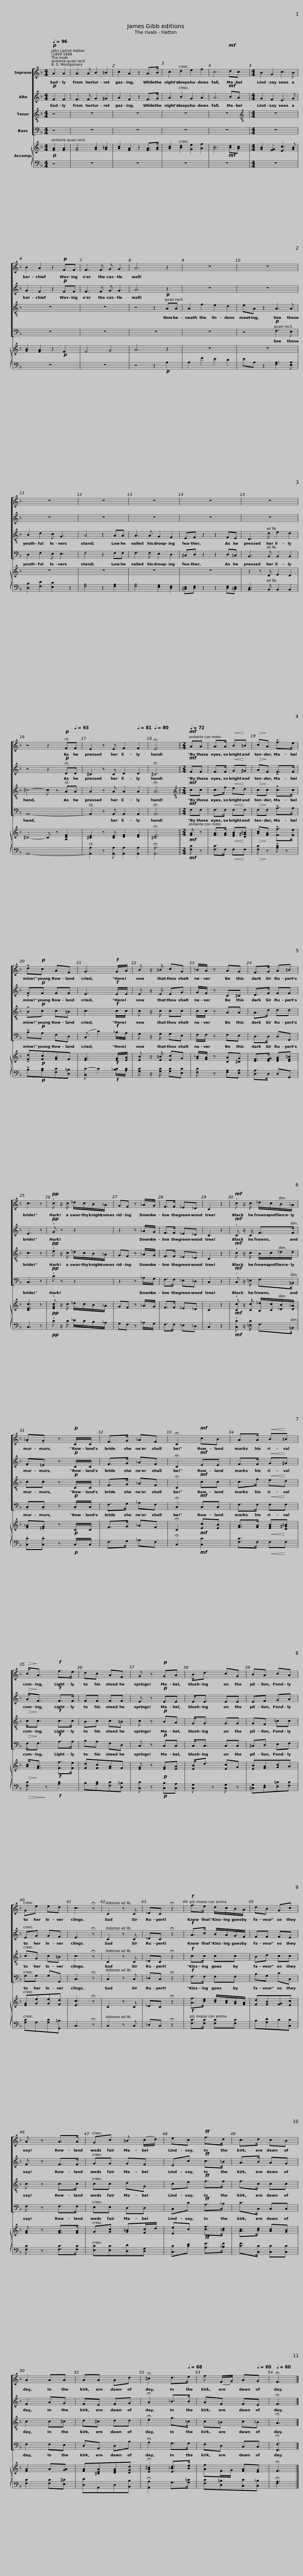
X:1
%%score [ 1 2 3 4 ] { 5 | 6 }
L:1/8
Q:1/4=96
M:4/4
I:linebreak $
K:F
V:1 treble
V:2 treble
V:3 treble-8
V:4 bass
V:5 treble
V:6 bass
V:1
!p! A2 A2 | A3 A B2 =B2 | c2 A2 z2 A>B | c2 d2 e2 f2 | c6!mf! dc |$ %5
[M:4/4] B2 G2 c3 B | B2 A2 z2!p! FF | F3 F G G3 | A6 z2 | z8 |$ %10
 z8 | z8 | z8 | z8 | z8 |$ %15
 z8 | z4 z2!p![Q:1/4=95] F[Q:1/4=93]F |[Q:1/4=90] E2[Q:1/4=88] z[Q:1/4=86] E[Q:1/4=84] F2[Q:1/4=81] F2 |[Q:1/4=80] !fermata!E6 ||$[M:2/4][Q:1/4=72]!mf![Q:1/4=72][Q:1/4=72][Q:1/4=72][Q:1/4=72] AA | %20
 A>A!<(! B!<)!=B |!>(! c!>)!A !>!f>e | !>!d!p!c AF | G3!f! G/A/ |$ B z/ =B/ cG | %25
 _B/A/ z AG | F>G A=B | c3 z |!pp! !wedge!c z/ c/ _d/c/B/_A/ |$ GF z _A/G/ | %30
 F>F _E_D | C2 z2 |!mf! !wedge!c z/ c/ _d/c/B/_A/ |$ ._A.G z!p! C/C/ | F>G _AF | %35
 !fermata!C2!mf! cB | A>A!<(! B!<)!=B |$!>(! c<!>)!A!f! f>e | dc AF | G z!p! GA | %40
 B<d cG | BA cA |$ Ge ed | c3 !fermata!z | C2 z C | %45
 _DC !fermata!z2 |!f! f>e d/c/B/A/ | dB Gc |$ A z A>A | Gc =B (c/d/) | %50
 ec!ff! f>d | c>d cB |$ A2 AA | AA Ad |[Q:1/4=36] !fermata!^c2[Q:1/4=70] d>[Q:1/4=68]e | %55
[Q:1/4=66] f[Q:1/4=65] (F/[Q:1/4=64]G/)[Q:1/4=62] A[Q:1/4=60]G |[Q:1/4=60] !fermata!F3 |] %57
V:2
!p! F2 F2 | F3 F G2 ^G2 | A2 F2 z2 F>G | A2 B2 G2 A2 | A6!mf! BA |$ %5
[M:4/4] G2 F2 E3 G | G2 F2 z2!p! FF | F3 F G G3 | A6 z2 | z8 |$ %10
 z8 | z8 | z8 | z8 | z8 |$ %15
 z8 | z4 z2!p! DD | ^C2 z C D2 D2 | !fermata!^C6 ||$[M:2/4]!mf! FF | %20
 F>F!<(! G!<)!^G |!>(! A!>)!F !>!F>F | !>!F!p!F FF | E3!f! E/E/ |$ E z/ E/ EG | %25
 G/F/ z C^C | D>F FF | E3 z |!pp! !wedge!G z z2 |$ z2 z _A/G/ | %30
 F>F _E_D | C2 z2 |!mf! !wedge!C z/ C/ F>F |$ .F.=E z!p! C/C/ | F>G _AF | %35
 !fermata!C2!mf! EE | F>F!<(! G!<)!^G |$!>(! A<!>)!F!f! F>F | FF FF | E z!p! EE | %40
 E<E EE | EF GA |$ EG GF | E3 !fermata!z | C2 z C | %45
 _DC !fermata!z2 |!f! A>c B/A/G/F/ | FF FE |$ F z F>F | GG GF | %50
 Ec!ff! c>_B | A>B AG |$ F2 AG | FE FG | !fermata!A2 _B>B | %55
 AF FE | !fermata!F3 |] %57
V:3
 z4 | z8 | z8 | z8 | z8 |$ %5
[M:4/4][K:treble-8] z8 | z8 | z8 | z4 z2!p! AA | A2 f2 e2 d2 |$ %10
 eA z2 A3 A | B2 d2 c G3 | A4 z2 AA | A3 A G2 F2 | EF z2 z2 FE |$ %15
 D3 d e2 d2 | ^c4- c z AA | A2 z A A2 A2 | !fermata!A6 ||$[M:2/4][K:treble-8]!mf! cc | %20
 c>f!<(! e!<)!d |!>(! c!>)!c !>!c>c | !>!B!p!c c=B | c3!f! c/c/ |$ c z/ c/ cc | %25
 c/c/ z AA | A>d dd | c3 z |!pp! !wedge!e z/ c/ _d/c/B/_A/ |$ GF z _A/G/ | %30
 F>F _E_D | C2 z2 |!mf! !wedge!c z/ c/ B/c/_d/d/ |$ .c.c z!p! C/C/ | F>G _AF | %35
 !fermata!C2!mf! cc | c>f!<(! e!<)!d |$!>(! c<!>)!c!f! c>c | Bc c=B | c z!p! BA | %40
 G<G GG | GF =cc |$ cG c=B | c3 !fermata!z | C2 z C | %45
 _DC !fermata!z2 |!f! c>c cc | Bd cc |$ c z c>c | cc dG | %50
 ce!ff! f>f | f>c cc |$ c2 c^c | d^c dd | !fermata!e2 g>=c | %55
 c=B c_B | !fermata!A3 |] %57
V:4
 z4 | z8 | z8 | z8 | z8 |$ %5
[M:4/4] z8 | z8 | z8 | z8 | z8 |$ %10
 z4!p! F,3 E, | D,2 F,2 E, E,3 | F,4 z2 F,F, | F,3 F, E,2 D,2 | ^C,D, z2 z2 D,=C, |$ %15
 B,,3 B,, B,,2 B,,2 | A,,8- | A,,2 z A,, A,,2 A,,2 | !fermata!A,,6 ||$[M:2/4]!mf! F,F, | %20
 F,>F,!<(! F,!<)!F, |!>(! F,!>)!F, !>!A,>A, | !>!B,!p!A, F,D, | (C, C2)!f! _B,/A,/ |$ G, z/ G,/ G,E, | %25
 F,/F,/ z F,E, | D,>D, D,G,, | C,3 z |!pp! !wedge!C z z2 |$ z2 z _A,/G,/ | %30
 F,>F, _E,_D, | C,2 z2 |!mf! !wedge!C, z/ =E,/ F,>=B,, |$ .C,.C, z!p! C,/C,/ | F,>G, _A,F, | %35
 !fermata!C,2!mf! C,C, | F,>F,!<(! F,!<)!F, |$!>(! F,<!>)!F,!f! A,>A, | B,A, F,D, | C, z!p! C,C, | %40
 C,<C, C,C, | ^C,D, E,F, |$ G,G, G,G,, | C,3 !fermata!z | C,2 z C, | %45
 _D,C, !fermata!z2 |!f! F,>F, F,F, | B,G, CC, |$ F, z F,>F, | E,E, D,D, | %50
 C,C!ff! A,>_B, | C>C, C,C, |$ F,2 F,E, | D,A,, D,B, | !fermata!A,2 G,>G, | %55
 F,D, C,C, | !fermata![F,,F,]3 |] %57
V:5
!p! [FA]2 [FA]2 | [FA]4 [GB]2 [G=B]2 | [Ac]2 [FA]2 z2 [FA]>[GB] | [Ac]2 [Bd]2 [Ge]2 [Af]2 | [Ac]6!mf! [Bd][Ac] |$ %5
[M:4/4] [GB]2 [FG]2 [Ec]3 [GB] | [GB]2 [FA]2 z2!p! F2 | F4 G4 | A6 z2 | z8 |$ %10
 z8 | z8 | z8 | z8 | z8 |$ %15
 z2 z D E2 D2 | ^C4- C z [A,DF]2 | [^CE]2 z [CE] [DF]2 [DF]2 | !fermata![^CE]6 ||$[M:2/4]!mf! [FA] z | %20
 [FA]>[FA]!<(! [EGB]!<)![D^G=B] |!>(! [Ac]!>)![FA] !>![Ff]>[Fe] | !>![Fd]!p![Fc][FA]F | [EG]3!f! [EG]/[EA]/ |$ [EB] z/ [E=B]/ [Ec]G | %25
 [G_B]/[FA]/ z [CA][^CG] | [DF]>[DFG] [DFA][DF=B] | [CEc]3 z |!pp! !wedge![EGc] z/ c/ _d/c/B/_A/ |$ GF z _A/G/ | %30
 F>F _E_D | C2 z2 |!mf! !wedge![Cc] z/ [Cc]/ [B,_d]/[Cc]/[_DB]/[D_A]/ |$ .[F_A].[=EG] z!p! C/C/ | F>G _AF | %35
 !fermata!C2!mf! [Ec][EB] | [FA]>[FA]!<(! [EGB]!<)![D^G=B] |$!>(! [Ac]<!>)![FA]!f! [Ff]>[Fe] | [Fd][Fc][FA]F | [EG] z!p! [EG][EA] | %40
 [EB]<d [Ec]G | [EB][FA][Gc]A |$ [EG][Ge][Ge][Fd] | [Ec]3 !fermata!z | C2 z C | %45
 _DC !fermata!z2 |!f! [Af]>[ce] [Bd]/[Ac]/[GB]/[FA]/ | [Fd][FB][FG][Ec] |$ [FA] z [FA]>[FA] | G[Gc] [G=B][Fc]/d/ | %50
 [Ee]c!ff! [cf]>[_Bd] | [Ac]>[Bd] [Ac][GB] |$ [FA]2 A[GA] | [FA][^CEA][DFA][DGd] | !fermata![EA^c]2 [E_Bd]>[Be] | %55
 [Af]F/G/ [FA][EG] | !fermata!F3 |] %57
V:6
 z4 | z8 | z8 | z8 | z8 |$ %5
[M:4/4] z8 | z8 | z8 | z4 z2!p! A,2 | A,2 F2 E2 D2 |$ %10
 EA, z2 [F,A,]3 [E,A,] | [D,B,]2 [F,D]2 [E,C]2 z2 | [F,A,]4 z2 [F,A,]2 | [F,A,]4 [E,G,]2 [D,F,]2 | [^C,E,][D,F,] z2 z2 [D,F,][=C,E,] |$ %15
 [B,,D,]3 B,, B,,2 B,,2 | A,,8- | [A,,A,]2 z [A,,A,] [A,,A,]2 [A,,A,]2 | !fermata![A,,A,]6 ||$[M:2/4]!mf! [F,C] z | %20
 [F,C]>F,!<(! F,!<)!F, |!>(! [F,C]!>)! z !>![A,C] z | !>!B,!p![A,C][F,C][D,=B,] | [C,C]- C2!f! [_B,C]/[A,C]/ |$ [G,C] z/ [G,C]/ [G,C][E,C] | %25
 [F,C] z [F,A,][E,A,] | [D,A,]>D, D,G,, | C,3 z |!pp! !wedge!C z/ C/ _D/C/B,/_A,/ |$ G,F, z _A,/G,/ | %30
 F,>F, _E,_D, | C,2 z2 |!mf! !wedge![C,C] z/ [=E,C]/ F,>=B,, |$ .[C,C].[C,C] z!p! C,/C,/ | F,>G, _A,F, | %35
 !fermata!C,2!mf! [C,C]2 | [F,C]>F,!<(! F,!<)!F, |$!>(! [F,C]!>)! z!f! [A,C]2 | B,[A,C][F,C][D,=B,] | [C,C] z!p! [C,B,][C,A,] | %40
 [C,G,] z [C,G,] z | [^C,G,][D,F,][E,=C][F,C] |$ [G,C]G,[G,C][G,,=B,] | C,3 !fermata!z | C,2 z C, | %45
 _D,C, !fermata!z2 | [F,C]>[F,C] [F,C][F,C] | B,[G,D]C[C,C] |$ [F,C] z [F,C]>[F,C] | [E,C][E,C][D,D][D,G,] | %50
 [C,C][CE] [A,F]>[_B,F] | [CF]>[C,C] [C,C][C,C] |$ [F,C]2 [F,C][E,^C] | [D,D]A,,D,[B,,B,] | !fermata![A,,A,]2 G,>[G,=C] | %55
 [F,C][D,=B,][C,C][C,_B,] | !fermata![F,A,]3 |] %57
